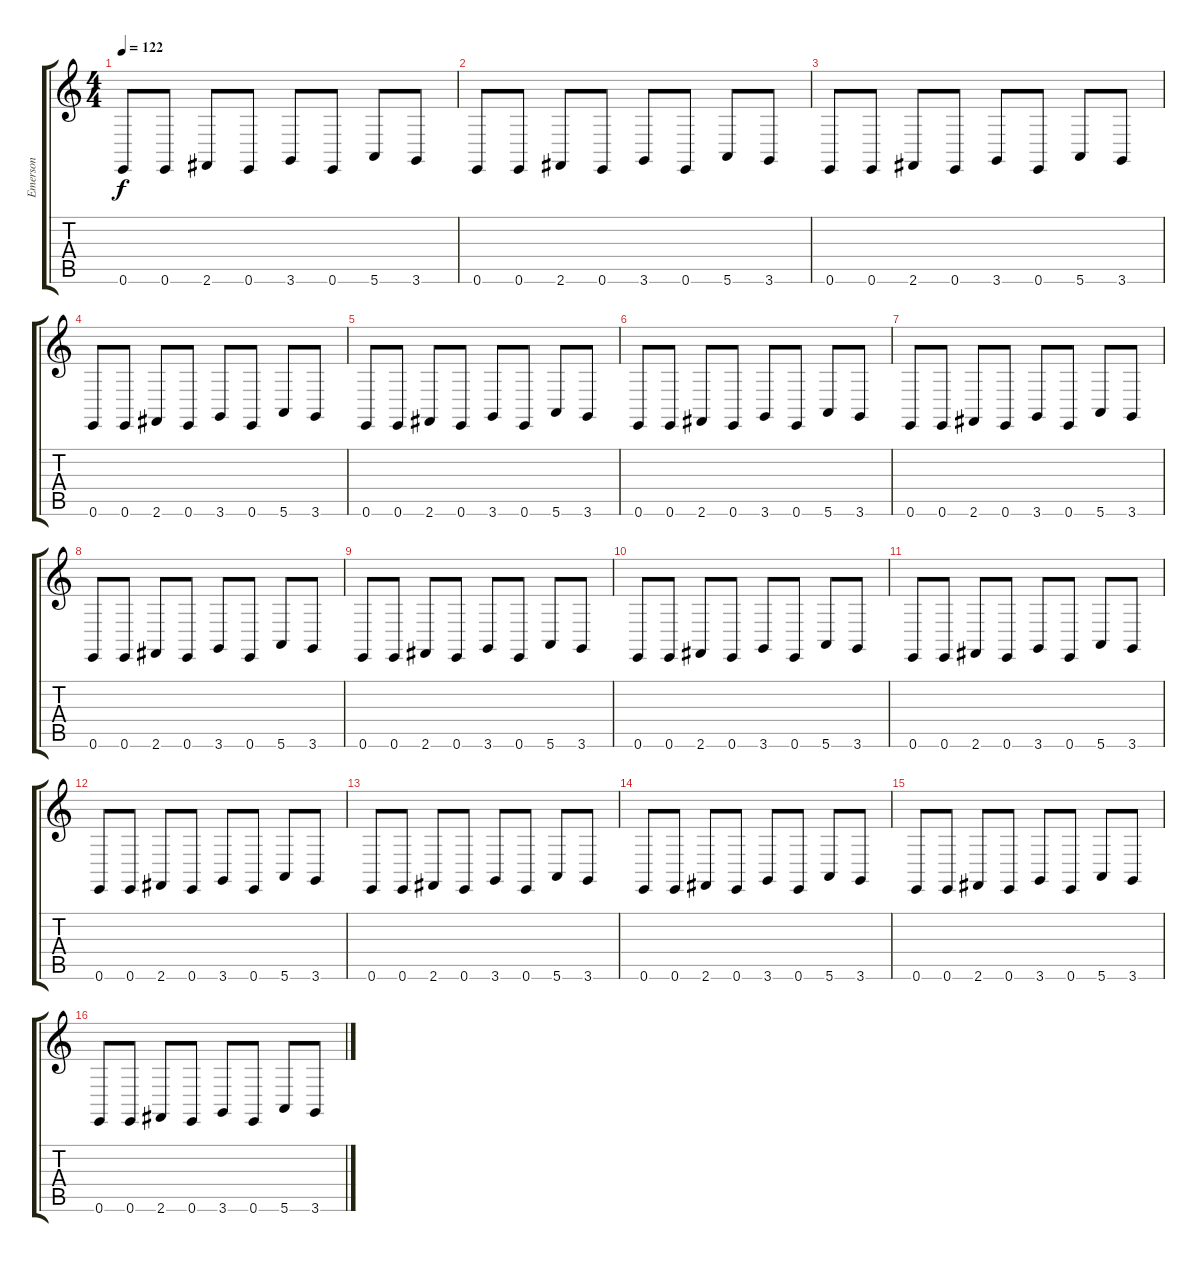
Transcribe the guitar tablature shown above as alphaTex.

\track ("Emerson" "Emerson") {instrument lead2sawtooth}
\staff {score tabs}
\tuning (E4 B3 G3 D3 A2 E2) {hide}
\ts (4 4)
\tempo 122
\clef g2
\ks c
0.6.8{dy f} 0.6.8 2.6.8 0.6.8 3.6.8 0.6.8 5.6.8 3.6.8 |
0.6.8 0.6.8 2.6.8 0.6.8 3.6.8 0.6.8 5.6.8 3.6.8 |
0.6.8 0.6.8 2.6.8 0.6.8 3.6.8 0.6.8 5.6.8 3.6.8 |
0.6.8 0.6.8 2.6.8 0.6.8 3.6.8 0.6.8 5.6.8 3.6.8 |
0.6.8 0.6.8 2.6.8 0.6.8 3.6.8 0.6.8 5.6.8 3.6.8 |
0.6.8 0.6.8 2.6.8 0.6.8 3.6.8 0.6.8 5.6.8 3.6.8 |
0.6.8 0.6.8 2.6.8 0.6.8 3.6.8 0.6.8 5.6.8 3.6.8 |
0.6.8 0.6.8 2.6.8 0.6.8 3.6.8 0.6.8 5.6.8 3.6.8 |
0.6.8 0.6.8 2.6.8 0.6.8 3.6.8 0.6.8 5.6.8 3.6.8 |
0.6.8 0.6.8 2.6.8 0.6.8 3.6.8 0.6.8 5.6.8 3.6.8 |
0.6.8 0.6.8 2.6.8 0.6.8 3.6.8 0.6.8 5.6.8 3.6.8 |
0.6.8 0.6.8 2.6.8 0.6.8 3.6.8 0.6.8 5.6.8 3.6.8 |
0.6.8 0.6.8 2.6.8 0.6.8 3.6.8 0.6.8 5.6.8 3.6.8 |
0.6.8 0.6.8 2.6.8 0.6.8 3.6.8 0.6.8 5.6.8 3.6.8 |
0.6.8 0.6.8 2.6.8 0.6.8 3.6.8 0.6.8 5.6.8 3.6.8 |
0.6.8 0.6.8 2.6.8 0.6.8 3.6.8 0.6.8 5.6.8 3.6.8
